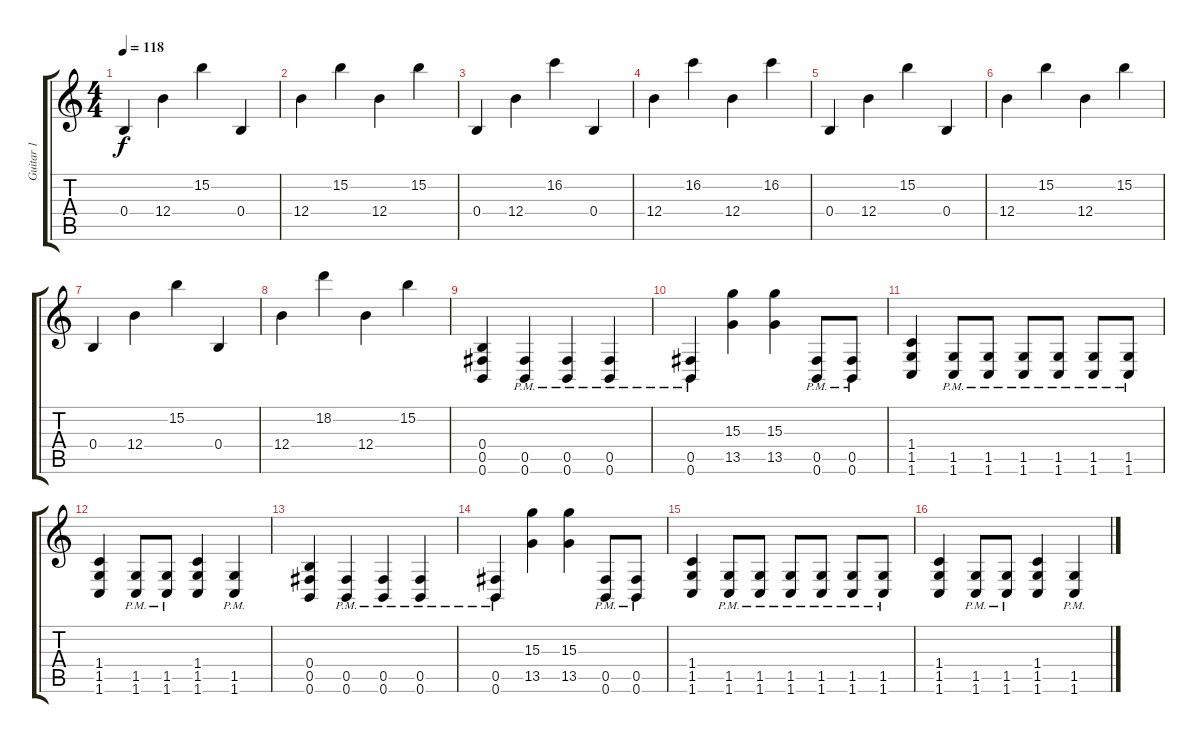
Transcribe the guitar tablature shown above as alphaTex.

\track ("Guitar 1" "Guitar 1") {instrument distortionguitar}
\staff {score tabs}
\tuning (Db4 Ab3 E3 B2 Gb2 B1) {hide}
\ts (4 4)
\tempo 118
\clef g2
\ks c
0.4.4{dy f} 12.4.4 15.2.4 0.4.4 |
12.4.4 15.2.4 12.4.4 15.2.4 |
0.4.4 12.4.4 16.2.4 0.4.4 |
12.4.4 16.2.4 12.4.4 16.2.4 |
0.4.4 12.4.4 15.2.4 0.4.4 |
12.4.4 15.2.4 12.4.4 15.2.4 |
0.4.4 12.4.4 15.2.4 0.4.4 |
12.4.4 18.2.4 12.4.4 15.2.4 |
(0.4 0.5 0.6).4{instrument distortionguitar} (0.5{pm} 0.6{pm}).4 (0.5{pm} 0.6{pm}).4 (0.5{pm} 0.6{pm}).4 |
(0.5{pm} 0.6{pm}).4 (15.3 13.5).4 (15.3 13.5).4 (0.5{pm} 0.6{pm}).8 (0.5{pm} 0.6{pm}).8 |
(1.4 1.5 1.6).4 (1.5{pm} 1.6{pm}).8 (1.5{pm} 1.6{pm}).8 (1.5{pm} 1.6{pm}).8 (1.5{pm} 1.6{pm}).8 (1.5{pm} 1.6{pm}).8 (1.5{pm} 1.6{pm}).8 |
(1.4 1.5 1.6).4 (1.5{pm} 1.6{pm}).8 (1.5{pm} 1.6{pm}).8 (1.4 1.5 1.6).4 (1.5{pm} 1.6{pm}).4 |
(0.4 0.5 0.6).4 (0.5{pm} 0.6{pm}).4 (0.5{pm} 0.6{pm}).4 (0.5{pm} 0.6{pm}).4 |
(0.5{pm} 0.6{pm}).4 (15.3 13.5).4 (15.3 13.5).4 (0.5{pm} 0.6{pm}).8 (0.5{pm} 0.6{pm}).8 |
(1.4 1.5 1.6).4 (1.5{pm} 1.6{pm}).8 (1.5{pm} 1.6{pm}).8 (1.5{pm} 1.6{pm}).8 (1.5{pm} 1.6{pm}).8 (1.5{pm} 1.6{pm}).8 (1.5{pm} 1.6{pm}).8 |
(1.4 1.5 1.6).4 (1.5{pm} 1.6{pm}).8 (1.5{pm} 1.6{pm}).8 (1.4 1.5 1.6).4 (1.5{pm} 1.6{pm}).4
